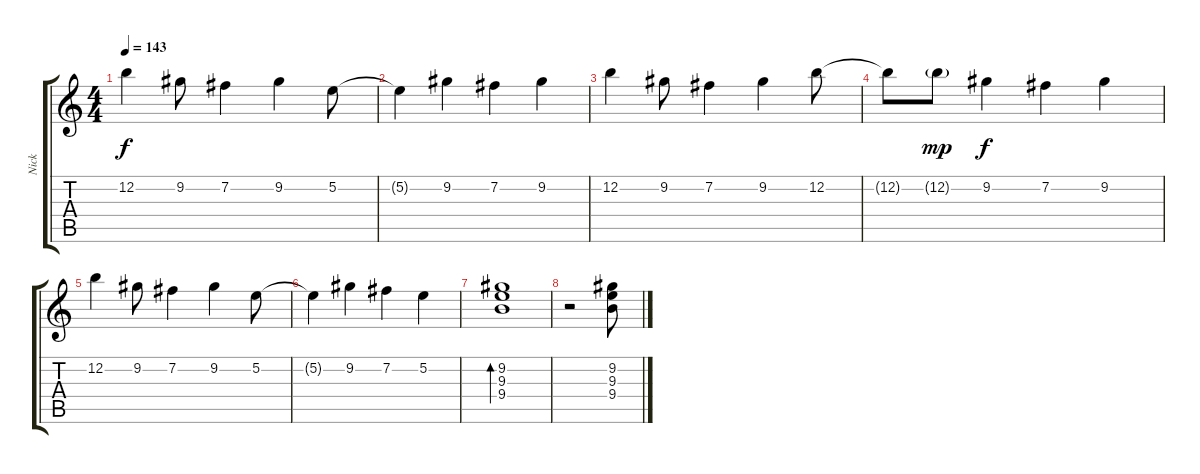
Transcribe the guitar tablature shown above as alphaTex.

\track ("Nick" "Nick") {instrument electricguitarjazz}
\staff {score tabs}
\tuning (E4 B3 G3 D3 A2 E2) {hide}
\ts (4 4)
\tempo 143
\clef g2
\ks c
12.2.4{dy f} 9.2.8 7.2.4 9.2.4 5.2.8 |
5.2{t}.4 9.2.4 7.2.4 9.2.4 |
12.2.4 9.2.8 7.2.4 9.2.4 12.2.8 |
12.2{t}.8 12.2{g}.8{dy mp} 9.2.4{dy f} 7.2.4 9.2.4 |
12.2.4 9.2.8 7.2.4 9.2.4 5.2.8 |
5.2{t}.4 9.2.4 7.2.4 5.2.4 |
(9.2 9.3 9.4).1{bd 240} |
r.2 (9.2 9.3 9.4).8
